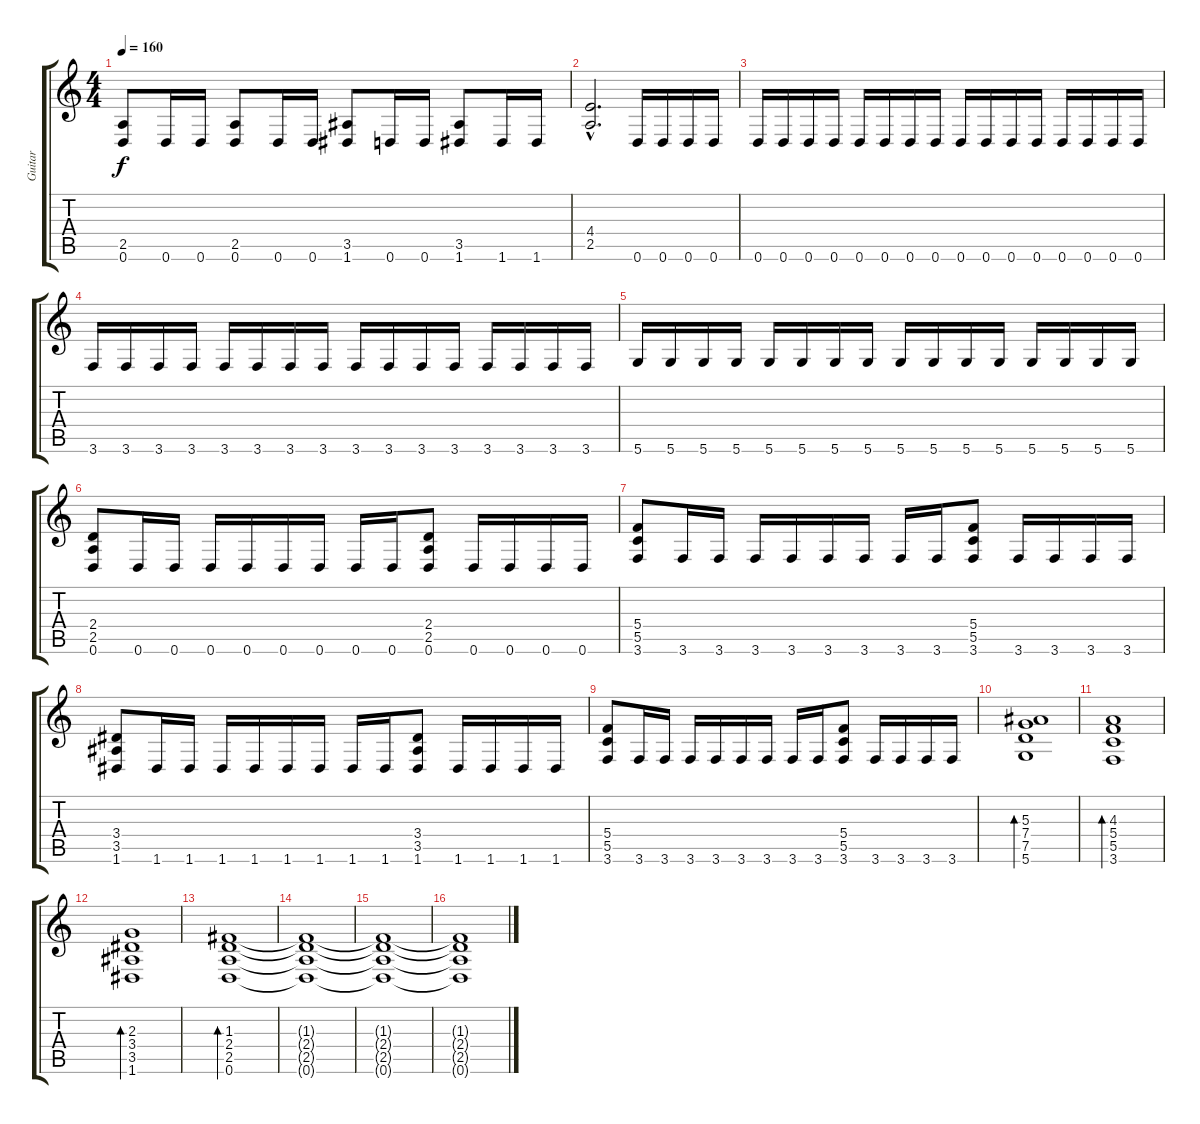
\track ("Guitar" "Guitar") {instrument distortionguitar}
\staff {score tabs}
\tuning (D4 A3 F3 C3 G2 D2) {hide}
\ts (4 4)
\tempo 160
\clef g2
\ks c
(2.5 0.6).8{dy f} 0.6.16 0.6.16 (2.5 0.6).8 0.6.16 0.6.16 (3.5 1.6).8 0.6.16 0.6.16 (3.5 1.6).8 1.6.16 1.6.16 |
(4.4{hac} 2.5{hac}).2{d} 0.6.16 0.6.16 0.6.16 0.6.16 |
0.6.16 0.6.16 0.6.16 0.6.16 0.6.16 0.6.16 0.6.16 0.6.16 0.6.16 0.6.16 0.6.16 0.6.16 0.6.16 0.6.16 0.6.16 0.6.16 |
3.6.16 3.6.16 3.6.16 3.6.16 3.6.16 3.6.16 3.6.16 3.6.16 3.6.16 3.6.16 3.6.16 3.6.16 3.6.16 3.6.16 3.6.16 3.6.16 |
5.6.16 5.6.16 5.6.16 5.6.16 5.6.16 5.6.16 5.6.16 5.6.16 5.6.16 5.6.16 5.6.16 5.6.16 5.6.16 5.6.16 5.6.16 5.6.16 |
(2.4 2.5 0.6).8 0.6.16 0.6.16 0.6.16 0.6.16 0.6.16 0.6.16 0.6.16 0.6.16 (2.4 2.5 0.6).8 0.6.16 0.6.16 0.6.16 0.6.16 |
(5.4 5.5 3.6).8 3.6.16 3.6.16 3.6.16 3.6.16 3.6.16 3.6.16 3.6.16 3.6.16 (5.4 5.5 3.6).8 3.6.16 3.6.16 3.6.16 3.6.16 |
(3.4 3.5 1.6).8 1.6.16 1.6.16 1.6.16 1.6.16 1.6.16 1.6.16 1.6.16 1.6.16 (3.4 3.5 1.6).8 1.6.16 1.6.16 1.6.16 1.6.16 |
(5.4 5.5 3.6).8 3.6.16 3.6.16 3.6.16 3.6.16 3.6.16 3.6.16 3.6.16 3.6.16 (5.4 5.5 3.6).8 3.6.16 3.6.16 3.6.16 3.6.16 |
(5.3 7.4 7.5 5.6).1{bd 60} |
(4.3 5.4 5.5 3.6).1{bd 60} |
(2.3 3.4 3.5 1.6).1{bd 60} |
(1.3 2.4 2.5 0.6).1{bd 60} |
(1.3{t} 2.4{t} 2.5{t} 0.6{t}).1 |
(1.3{t} 2.4{t} 2.5{t} 0.6{t}).1 |
(1.3{t} 2.4{t} 2.5{t} 0.6{t}).1
